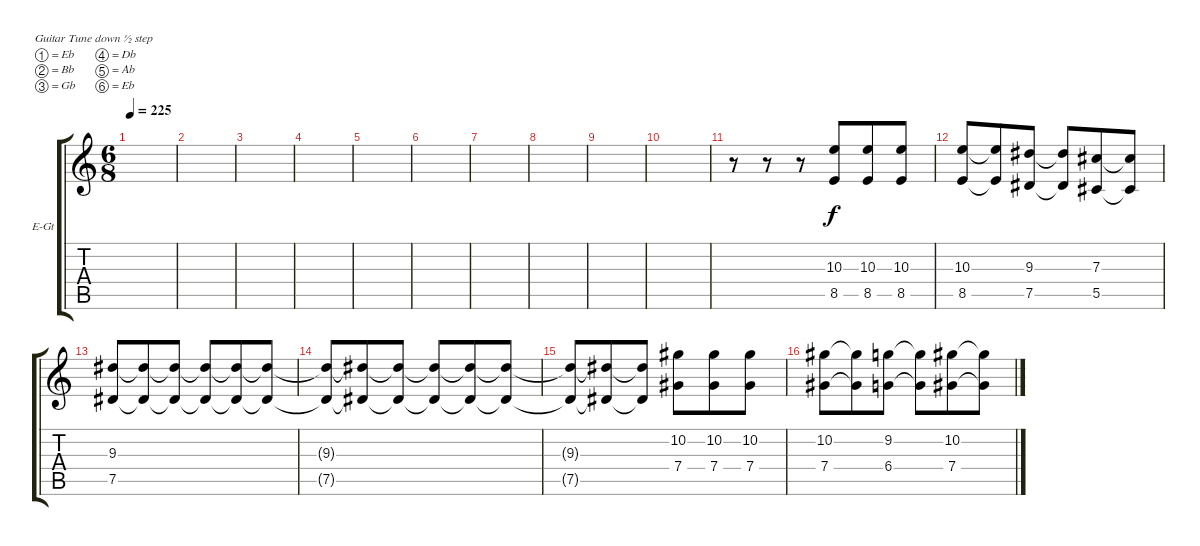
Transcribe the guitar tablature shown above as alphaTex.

\bracketExtendMode groupsimilarinstruments
\firstSystemTrackNameOrientation horizontal
\otherSystemsTrackNameOrientation horizontal
\track ("solo" "E-Gt") {instrument distortionguitar}
\staff {score tabs}
\tuning (Eb4 Bb3 Gb3 Db3 Ab2 Eb2)
\ts (6 8)
\tempo 225
\clef g2
\ks c
|
|
|
|
|
|
|
|
|
|
r.8 r.8 r.8 (8.5 10.3).8 (8.5 10.3).8 (8.5 10.3).8 |
(8.5 10.3).8 (8.5{t} 10.3{t}).8 (7.5 9.3).8 (7.5{t} 9.3{t}).8 (5.5 7.3).8 (5.5{t} 7.3{t}).8 |
(7.5 9.3).8 (7.5{t} 9.3{t}).8 (7.5{t} 9.3{t}).8 (7.5{t} 9.3{t}).8 (7.5{t} 9.3{t}).8 (7.5{t} 9.3{t}).8 |
(7.5{t} 9.3{t}).8 (7.5{t} 9.3{t}).8 (7.5{t} 9.3{t}).8 (7.5{t} 9.3{t}).8 (7.5{t} 9.3{t}).8 (7.5{t} 9.3{t}).8 |
(7.5{t} 9.3{t}).8 (7.5{t} 9.3{t}).8 (7.5{t} 9.3{t}).8 (7.4 10.2).8 (7.4 10.2).8 (7.4 10.2).8 |
(7.4 10.2).8 (7.4{t} 10.2{t}).8 (6.4 9.2).8 (6.4{t} 9.2{t}).8 (7.4 10.2).8 (7.4{t} 10.2{t}).8
